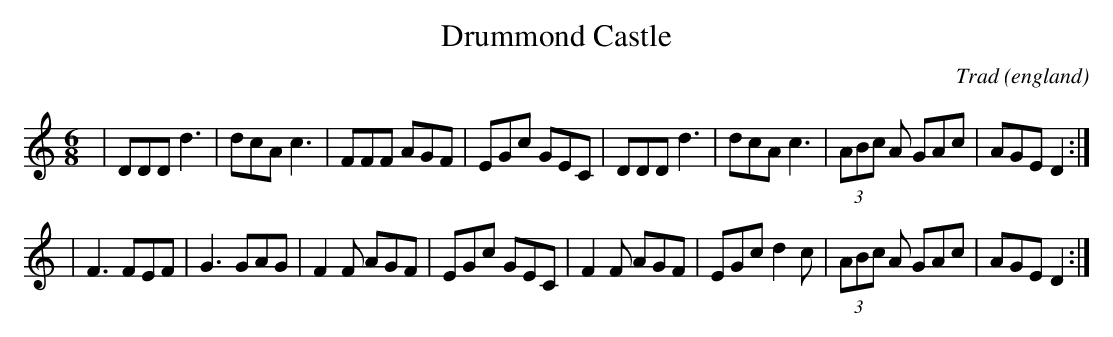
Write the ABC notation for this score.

X:1
T:Drummond Castle
O:england
M:6/8
L:1/8
C:Trad
K:DDor
|DDD d3| dcA c3| FFF AGF|EGc GEC| DDD d3 |dcA c3|(3ABc A GAc| AGE D2 :|
|F3 FEF|G3 GAG| F2F AGF | EGc GEC|F2F AGF|EGc d2c|(3ABc A GAc| AGE D2 :|
